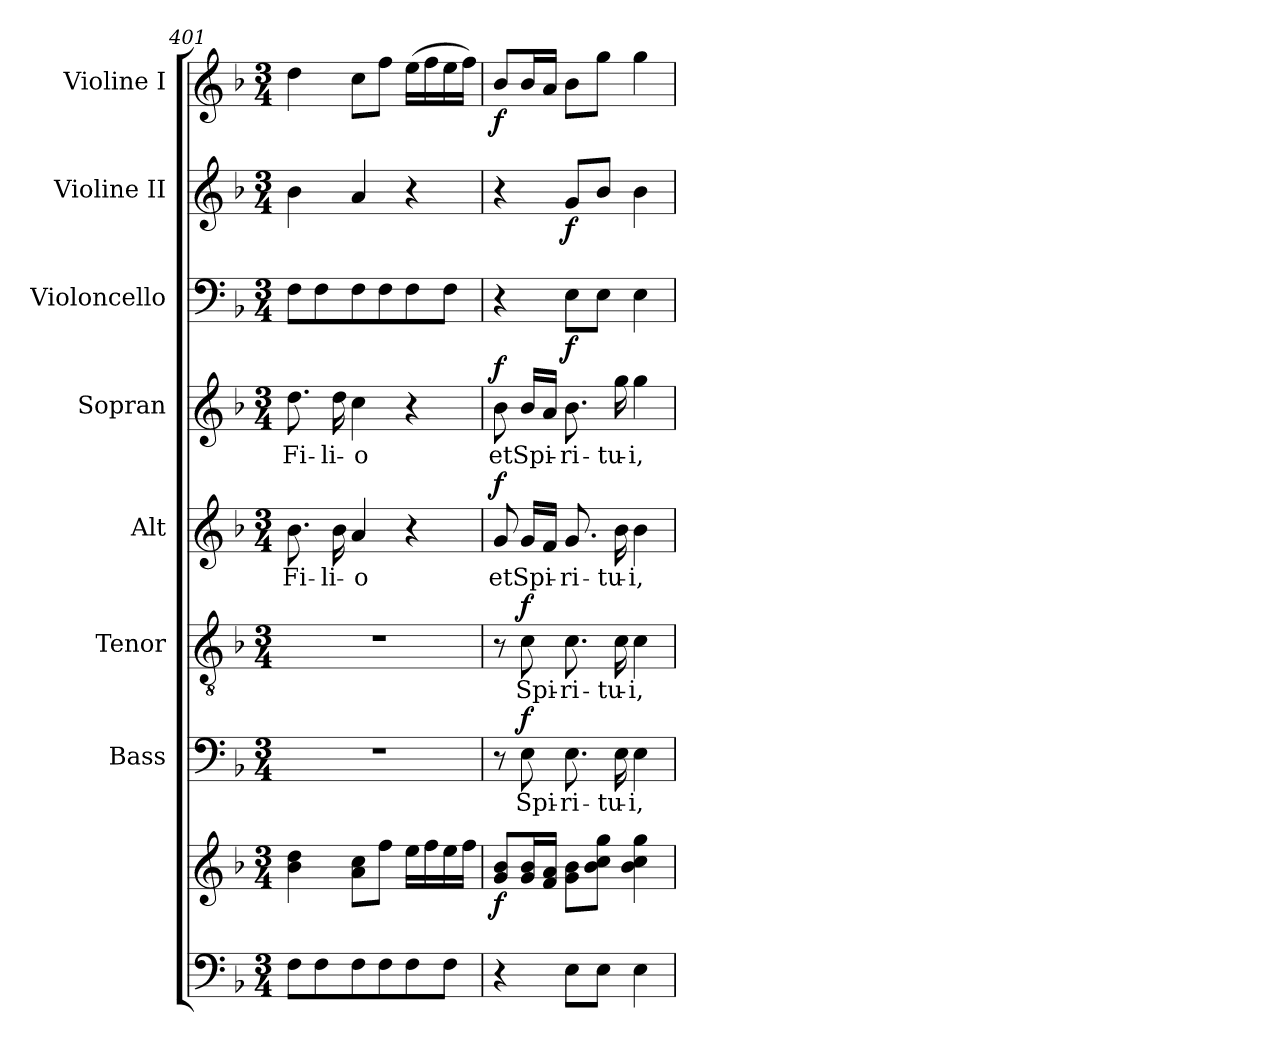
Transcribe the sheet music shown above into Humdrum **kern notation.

**kern	**kern	**dynam	**kern	**text	**dynam	**kern	**text	**dynam	**kern	**text	**dynam	**kern	**text	**dynam	**kern	**dynam	**kern	**dynam	**kern	**dynam
*part8	*part8	*part8	*part7	*part7	*part7	*part6	*part6	*part6	*part5	*part5	*part5	*part4	*part4	*part4	*part3	*part3	*part2	*part2	*part1	*part1
*staff9	*staff8	*staff8/9	*staff7	*staff7	*staff7	*staff6	*staff6	*staff6	*staff5	*staff5	*staff5	*staff4	*staff4	*staff4	*staff3	*staff3	*staff2	*staff2	*staff1	*staff1
*	*	*	*I"Bass	*	*	*I"Tenor	*	*	*I"Alt	*	*	*I"Sopran	*	*	*I"Violoncello	*	*I"Violine II	*	*I"Violine I	*
*	*	*	*I'B.	*	*	*I'T.	*	*	*I'A.	*	*	*I'S.	*	*	*I'Vc.	*	*I'Vl. II	*	*I'Vl. I	*
*clefF4	*clefG2	*	*clefF4	*	*	*clefGv2	*	*	*clefG2	*	*	*clefG2	*	*	*clefF4	*	*clefG2	*	*clefG2	*
*	*	*	*	*	*	*	*	*	*	*	*	*	*	*	*ITrd7c12	*	*	*	*	*
*k[b-]	*k[b-]	*	*k[b-]	*	*	*k[b-]	*	*	*k[b-]	*	*	*k[b-]	*	*	*k[b-]	*	*k[b-]	*	*k[b-]	*
*F:	*F:	*	*F:	*	*	*F:	*	*	*F:	*	*	*F:	*	*	*F:	*	*F:	*	*F:	*
*M3/4	*M3/4	*	*M3/4	*	*	*M3/4	*	*	*M3/4	*	*	*M3/4	*	*	*M3/4	*	*M3/4	*	*M3/4	*
=401	=401	=401	=401	=401	=401	=401	=401	=401	=401	=401	=401	=401	=401	=401	=401	=401	=401	=401	=401	=401
!	!	!	!	!	!	!	!	!	!	!LO:LY:b	!	!	!LO:LY:b	!	!	!	!	!	!	!
8F\L	4b-\ 4dd\	.	2.r	.	.	2.r	.	.	8.b-\	Fi-	.	8.dd\	Fi-	.	8FF\L	.	4b-\	.	4dd\	.
8F\	.	.	.	.	.	.	.	.	.	.	.	.	.	.	8FF\	.	.	.	.	.
!	!	!	!	!	!	!	!	!	!	!LO:LY:b	!	!	!LO:LY:b	!	!	!	!	!	!	!
.	.	.	.	.	.	.	.	.	16b-\	-li-	.	16dd\	-li-	.	.	.	.	.	.	.
!	!	!	!	!	!	!	!	!	!	!LO:LY:b	!	!	!LO:LY:b	!	!	!	!	!	!	!
8F\	8a\ 8cc\L	.	.	.	.	.	.	.	4a/	-o	.	4cc\	-o	.	8FF\	.	4a/	.	8cc\L	.
8F\	8ff\J	.	.	.	.	.	.	.	.	.	.	.	.	.	8FF\	.	.	.	8ff\J	.
8F\	16ee\LL	.	.	.	.	.	.	.	4r	.	.	4r	.	.	8FF\	.	4r	.	(>16ee\LL	.
.	16ff\	.	.	.	.	.	.	.	.	.	.	.	.	.	.	.	.	.	16ff\	.
8F\J	16ee\	.	.	.	.	.	.	.	.	.	.	.	.	.	8FF\J	.	.	.	16ee\	.
.	16ff\JJ	.	.	.	.	.	.	.	.	.	.	.	.	.	.	.	.	.	16ff\JJ)	.
=402	=402	=402	=402	=402	=402	=402	=402	=402	=402	=402	=402	=402	=402	=402	=402	=402	=402	=402	=402	=402
!	!	!LO:DY:b	!	!	!	!	!	!	!	!LO:LY:b	!LO:DY:a	!	!LO:LY:b	!LO:DY:a	!	!	!	!	!	!LO:DY:b
4r	8g/ 8b-/L	f	8r	.	.	8r	.	.	8g/	et	f	8b-\	et	f	4r	.	4r	.	8b-/L	f
!	!	!	!	!LO:LY:b	!LO:DY:a	!	!LO:LY:b	!LO:DY:a	!	!LO:LY:b	!	!	!LO:LY:b	!	!	!	!	!	!	!
.	16g/ 16b-/L	.	8E\	Spi-	f	8c\	Spi-	f	16g/LL	Spi-	.	16b-/LL	Spi-	.	.	.	.	.	16b-/L	.
.	16f/ 16a/JJ	.	.	.	.	.	.	.	16f/JJ	.	.	16a/JJ	.	.	.	.	.	.	16a/JJ	.
!	!	!	!	!LO:LY:b	!	!	!LO:LY:b	!	!	!LO:LY:b	!	!	!LO:LY:b	!	!	!LO:DY:b	!	!LO:DY:b	!	!
8E\L	8g\ 8b-\L	.	8.E\	-ri-	.	8.c\	-ri-	.	8.g/	-ri-	.	8.b-\	-ri-	.	8EE\L	f	8g/L	f	8b-\L	.
8E\J	8b-\ 8cc\ 8gg\J	.	.	.	.	.	.	.	.	.	.	.	.	.	8EE\J	.	8b-/J	.	8gg\J	.
!	!	!	!	!LO:LY:b	!	!	!LO:LY:b	!	!	!LO:LY:b	!	!	!LO:LY:b	!	!	!	!	!	!	!
.	.	.	16E\	-tu-	.	16c\	-tu-	.	16b-\	-tu-	.	16gg\	-tu-	.	.	.	.	.	.	.
!	!	!	!	!LO:LY:b	!	!	!LO:LY:b	!	!	!LO:LY:b	!	!	!LO:LY:b	!	!	!	!	!	!	!
4E\	4b-\ 4cc\ 4gg\	.	4E\	-i,	.	4c\	-i,	.	4b-\	-i,	.	4gg\	-i,	.	4EE\	.	4b-\	.	4gg\	.
=	=	=	=	=	=	=	=	=	=	=	=	=	=	=	=	=	=	=	=	=
*-	*-	*-	*-	*-	*-	*-	*-	*-	*-	*-	*-	*-	*-	*-	*-	*-	*-	*-	*-	*-
